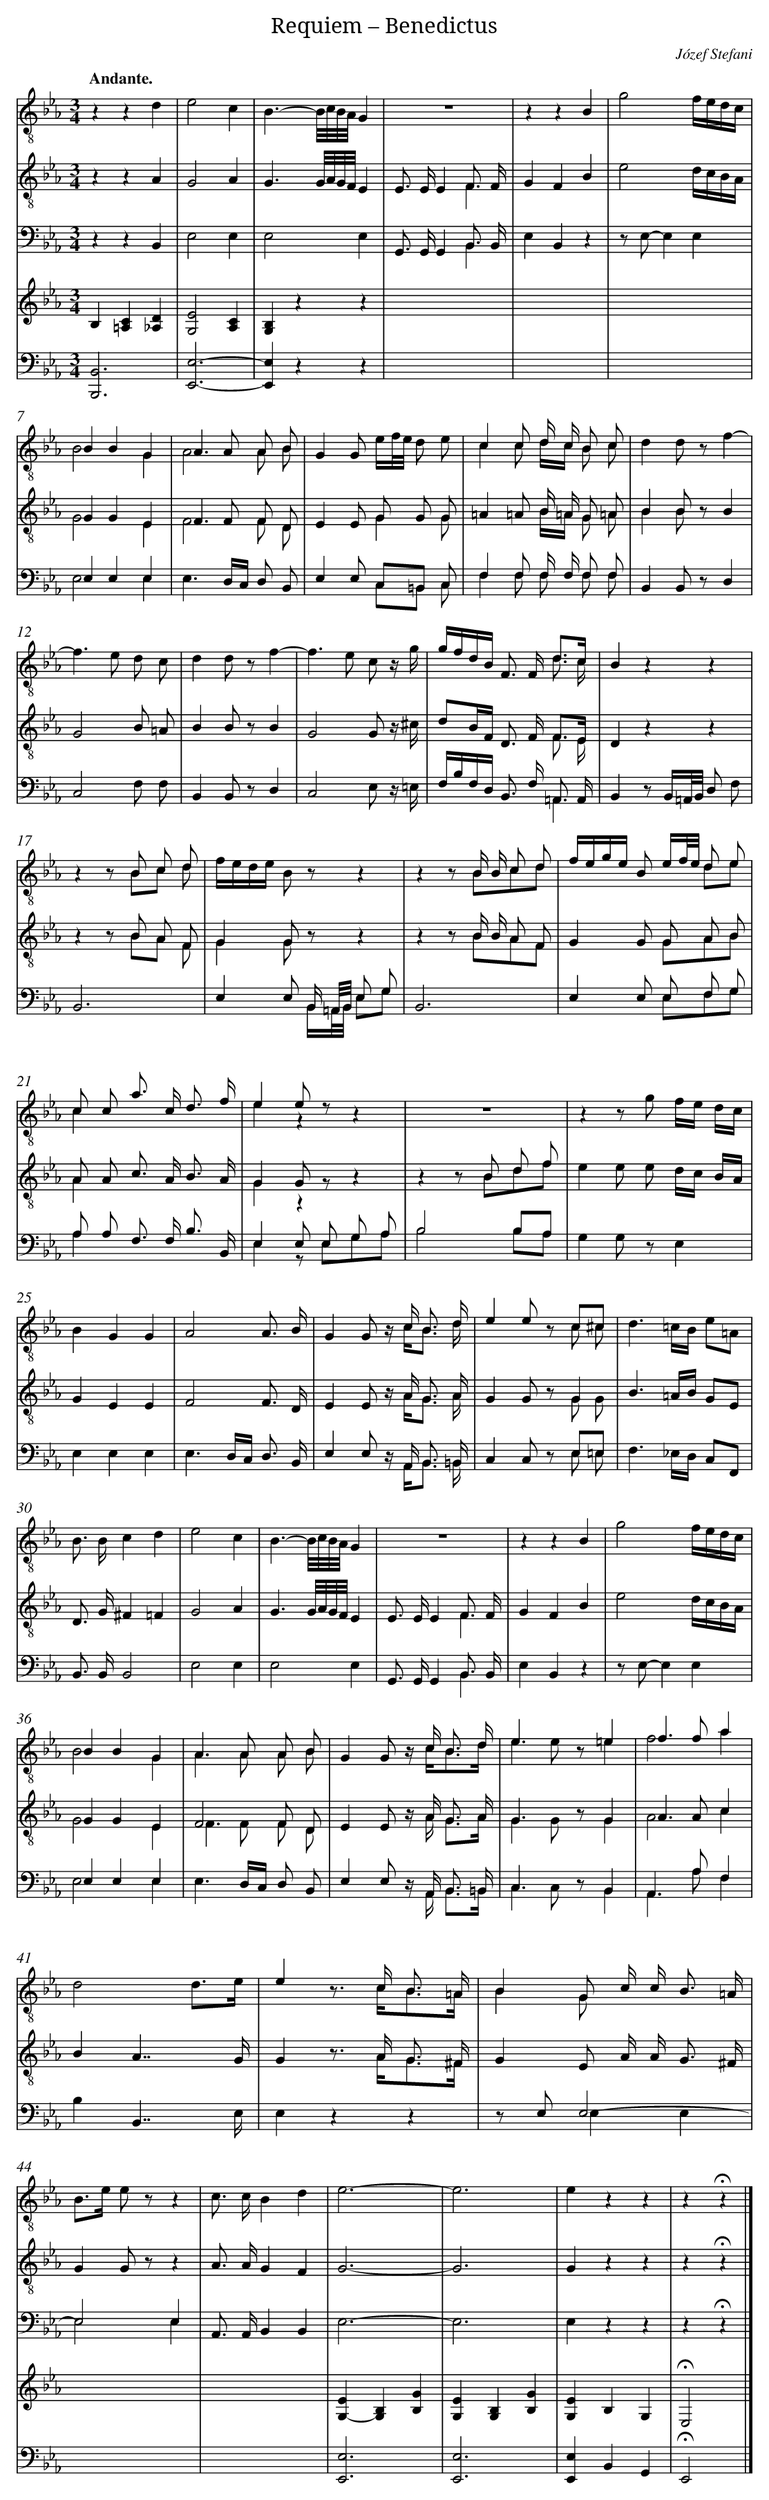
X:1
T: Requiem – Benedictus
C: Józef Stefani
L: 1/8
M: 3/4
Q: "Andante."
V: 1 clef=treble-8
V: 2 clef=treble-8
V: 3 clef=bass
V: 4 clef=treble
V: 5 clef=bass
K: Eb
[V:1] z2z2d2 |
[V:2] z2z2A2 |
[V:3] z2z2B,,2 |
[V:4] B,2[C2=A,2][D2_A,2] |
[V:5] [B,,6B,,,6] |
[V:1] e4c2 |
[V:2] G4A2 |
[V:3] E,4E,2 |
[V:4] [E4G,4][C2A,2] |
[V:5] [E,6E,,6]- |
[V:1] B3-B//c//B//A//G2 |
[V:2] G3G//A//G//F//E2 |
[V:3] E,4E,2 |
[V:4] [B,2G,2]z2z2 |
[V:5] [E,2E,,2]z2z2 |
[V:1] z6 |
[V:2] E> EE2F3/ F/ & x4F2 |
[V:3] G,,> G,,G,,2B,,3/ B,,/ & x4B,,2 |
[V:4] x6 |
[V:5] x6 |
[V:1] z2z2B2 |
[V:2] G2F2B2 |
[V:3] E,2B,,2z2 |
[V:4] x6 |
[V:5] x6 |
[V:1] g4f/e/d/c/ |
[V:2] e4d/c/B/A/ |
[V:3] z E,-E,2E,2 |
[V:4] x6 |
[V:5] x6 |
[V:1] B2B2G2 & B4G2 |
[V:2] G2G2E2 & G4E2 |
[V:3] E,2E,2E,2 & E,4E,2 |
[V:4] x6 |
[V:5] x6 |
[V:1] A2>A2 A B & A4A B |
[V:2] F2>F2 F D & F4F D |
[V:3] E,3D,/C,/ D, B,, |
[V:4] x6 |
[V:5] x6 |
[V:1] G2G e/f//e// d e |
[V:2] E2E G G G & x2xG2G |
[V:3] E,2E, C,=B,, C, & x2x C,=B,, C, |
[V:4] x6 |
[V:5] x6 |
[V:1] c2c d/ c/ B c & c2c d/c/ B c |
[V:2] =A2=A B/ =A/ G =A & x2x B/=A/ G =A |
[V:3] F,2F, F,/ F,/ F, F, & F,2F, F, F, F, |
[V:4] x6 |
[V:5] x6 |
[V:1] d2d zf2- |
[V:2] B2B zB2 & B2B xx2 |
[V:3] B,,2B,, zD,2 |
[V:4] x6 |
[V:5] x6 |
[V:1] f2>e2 d c |
[V:2] G4B =A |
[V:3] C,4F, F, |
[V:4] x6 |
[V:5] x6 |
[V:1] d2d zf2- |
[V:2] B2B zB2 |
[V:3] B,,2B,, zD,2 |
[V:4] x6 |
[V:5] x6 |
[V:1] f2>e2 c z/ g/ |
[V:2] G4G z/ ^c/ |
[V:3] C,4E, z/ =E,/ |
[V:4] x6 |
[V:5] x6 |
[V:1] g/f/d/B< F F< dc/ & x4d3/ c/ |
[V:2] dB/F< D F< FE/ & x4F3/ E/ |
[V:3] F,/B,/F,/D,< B,, F,< =A,, A,,/ & x4=A,,2 |
[V:4] x6 |
[V:5] x6 |
[V:1] B2z2z2 |
[V:2] D2z2z2 |
[V:3] B,,2z B,,/=A,,//B,,// D, F, |
[V:4] x6 |
[V:5] x6 |
[V:1] z2z B c d & x2x Bc d |
[V:2] z2z B A F & x2x BA F |
[V:3] B,,6 |
[V:4] x6 |
[V:5] x6 |
[V:1] f/e/d/e/ B zz2 |
[V:2] G2G zz2 & G2G xx2 |
[V:3] E,2E, B,,/ =A,,//B,,// E, G, & x2x B,,/=A,,//B,,// E,G, |
[V:4] x6 |
[V:5] x6 |
[V:1] z2z B/ B/ c d & x2x Bcd |
[V:2] z2z B/ B/ A F & x2x BAF |
[V:3] B,,6 |
[V:4] x6 |
[V:5] x6 |
[V:1] f/e/g/e/ B e/f//e// d e & x4de |
[V:2] G2G G A B & x2x GAB |
[V:3] E,2E, E, F, G, & x2x E,F,G, |
[V:4] x6 |
[V:5] x6 |
[V:1] c c a> c d3/ f/ & c2x2x2 |
[V:2] A A c> A B3/ A/ & A2x2x2 |
[V:3] A, A, F,> F, B,3/ B,,/ & A,2x2x2 |
[V:4] x6 |
[V:5] x6 |
[V:1] e2e zz2 & e2z2z2 |
[V:2] G2G zz2 & G2z2z2 |
[V:3] E,2E, E, G, A, & E,2z E,G,A, |
[V:4] x6 |
[V:5] x6 |
[V:1] z6 |
[V:2] z2z B d f & x2x Bdf |
[V:3] B,4B,A, & B,4B,A, |
[V:4] x6 |
[V:5] x6 |
[V:1] z2z g f/e/ d/c/ |
[V:2] e2e e d/c/ B/A/ |
[V:3] G,2G, zE,2 |
[V:4] x6 |
[V:5] x6 |
[V:1] B2G2G2 |
[V:2] G2E2E2 |
[V:3] E,2E,2E,2 |
[V:4] x6 |
[V:5] x6 |
[V:1] A4A3/ B/ |
[V:2] F4F3/ D/ |
[V:3] E,3D,/C,< D, B,,/ |
[V:4] x6 |
[V:5] x6 |
[V:1] G2G z/ c< B d/ & x3x/ c<B d/ |
[V:2] E2E z/ A< G A/ & x2x x/ A<G A/ |
[V:3] E,2E, z/ A,,< B,, =B,,/ & x2x x/ A,,<B,, =B,,/ |
[V:4] x6 |
[V:5] x6 |
[V:1] e2e z c^c & x4c ^c |
[V:2] G2G zG2 & x4G G |
[V:3] C,2C, z E,=E, & x4E, =E, |
[V:4] x6 |
[V:5] x6 |
[V:1] d3=c/B/ e=A |
[V:2] B3=A/B/ GE |
[V:3] F,3_E,/D,/ C,F,, |
[V:4] x6 |
[V:5] x6 |
[V:1] B> Bc2d2 |
[V:2] D> G^F2=F2 |
[V:3] B,,> B,,B,,4 |
[V:4] x6 |
[V:5] x6 |
[V:1] e4c2 |
[V:2] G4A2 |
[V:3] E,4E,2 |
[V:4] x6 |
[V:5] x6 |
[V:1] B3-B//c//B//A//G2 |
[V:2] G3G//A//G//F//E2 |
[V:3] E,4E,2 |
[V:4] x6 |
[V:5] x6 |
[V:1] z6 |
[V:2] E> EE2F3/ F/ & x4F2 |
[V:3] G,,> G,,G,,2B,,3/ B,,/ & x4B,,2 |
[V:4] x6 |
[V:5] x6 |
[V:1] z2z2B2 |
[V:2] G2F2B2 |
[V:3] E,2B,,2z2 |
[V:4] x6 |
[V:5] x6 |
[V:1] g4f/e/d/c/ |
[V:2] e4d/c/B/A/ |
[V:3] z E,-E,2E,2 |
[V:4] x6 |
[V:5] x6 |
[V:1] B2B2G2 & B4G2 |
[V:2] G2G2E2 & G4E2 |
[V:3] E,2E,2E,2 & E,4E,2 |
[V:4] x6 |
[V:5] x6 |
[V:1] A2>A2 A B & A2>A2 A B |
[V:2] F4F D & F2>F2 F D |
[V:3] E,3D,/C,/ D, B,, |
[V:4] x6 |
[V:5] x6 |
[V:1] G2G z/ c< B d/ & x2x x/ c<Bd/ |
[V:2] E2E z/ A< G A/ & x3x/ A< GA/ |
[V:3] E,2E, z/ A,,< B,, =B,,/ & x3x/ A,,< B,,=B,,/ |
[V:4] x6 |
[V:5] x6 |
[V:1] e2>z2=e2 & e2e z=e2 |
[V:2] G2>z2G2 & G2G zG2 |
[V:3] C,2>z2B,,2 & C,2C, xB,,2 |
[V:4] x6 |
[V:5] x6 |
[V:1] f2>f2a2 & f4a2 |
[V:2] A2>A2c2 & A4c2 |
[V:3] A,,2>A,2F,2 & A,,2>A,2F,2 |
[V:4] x6 |
[V:5] x6 |
[V:1] d4d3/e/ |
[V:2] B2A7/G/ |
[V:3] B,2B,,7/E,/ |
[V:4] x6 |
[V:5] x6 |
[V:1] e2z> c B3/ =A/ & x2x> cB3/=A/ |
[V:2] G2z> A G3/ ^F/ & x2x> AG3/^F/ |
[V:3] E,2z2z2 |
[V:4] x6 |
[V:5] x6 |
[V:1] B2G c/ c< B =A/ & B2G xx2 |
[V:2] G2E A/ A< G ^F/ |
[V:3] z E,E,4- & x2E,2E,2 |
[V:4] x6 |
[V:5] x6 |
[V:1] B>e e zz2 |
[V:2] G2G zz2 |
[V:3] E,4E,2 & E,4E,2 |
[V:4] x6 |
[V:5] x6 |
[V:1] c> cB2d2 |
[V:2] A> AG2F2 |
[V:3] A,,> A,,B,,2B,,2 |
[V:4] x6 |
[V:5] x6 |
[V:1] e6- |
[V:2] G6- |
[V:3] E,6- |
[V:4] [E2G,2-][B,2G,2][G2B,2] |
[V:5] [E,6E,,6] |
[V:1] e6 |
[V:2] G6 |
[V:3] E,6 |
[V:4] [E2G,2][B,2G,2][G2B,2] |
[V:5] [E,6E,,6] |
[V:1] e2z2z2 |
[V:2] G2z2z2 |
[V:3] E,2z2z2 |
[V:4] [E2G,2]B,2G,2 |
[V:5] [E,2E,,2]B,,2G,,2 |
[V:1] z2!fermata!z2 |]
[V:2] z2!fermata!z2 |]
[V:3] z2!fermata!z2 |]
[V:4] !fermata!E,4 |]
[V:5] !fermata!E,,4 |]
